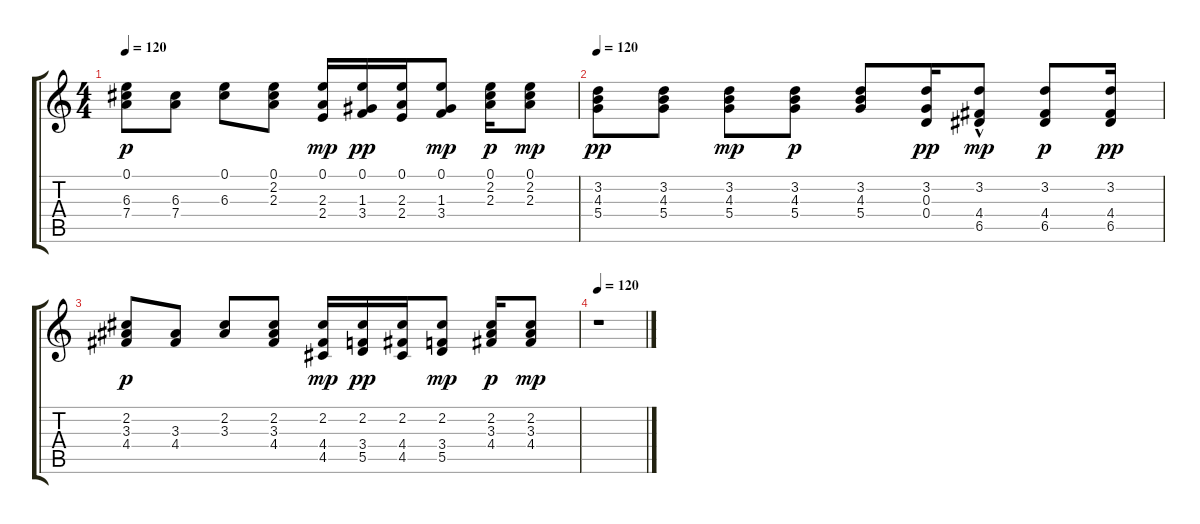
\track "" {instrument acousticguitarsteel}
\staff {score tabs}
\tuning (E4 B3 G3 D3 A2 E2) {hide}
\ts (4 4)
\tempo 120
\clef g2
\ks c
(0.1 6.3 7.4).8{dy p} (6.3 7.4).8 (0.1 6.3).8 (0.1 2.2 2.3).8 (0.1 2.3 2.4).16{dy mp} (0.1 1.3 3.4).16{dy pp} (0.1 2.3 2.4).16 (0.1 1.3 3.4).8{dy mp} (0.1 2.2 2.3).16{dy p} (0.1 2.2 2.3).8{dy mp} |
\tempo 120
(3.2 4.3 5.4).8{dy pp} (3.2 4.3 5.4).8 (3.2 4.3 5.4).8{dy mp} (3.2 4.3 5.4).8{dy p} (3.2 4.3 5.4).8 (3.2 0.3 0.4).16{dy pp} (3.2 4.4{hac} 6.5{hac}).8{dy mp} (3.2 4.4 6.5).8{dy p} (3.2 4.4 6.5).16{dy pp} |
(2.2 3.3 4.4).8{dy p} (3.3 4.4).8 (2.2 3.3).8 (2.2 3.3 4.4).8 (2.2 4.4 4.5).16{dy mp} (2.2 3.4 5.5).16{dy pp} (2.2 4.4 4.5).16 (2.2 3.4 5.5).8{dy mp} (2.2 3.3 4.4).16{dy p} (2.2 3.3 4.4).8{dy mp} |
\tempo 120
r.1
